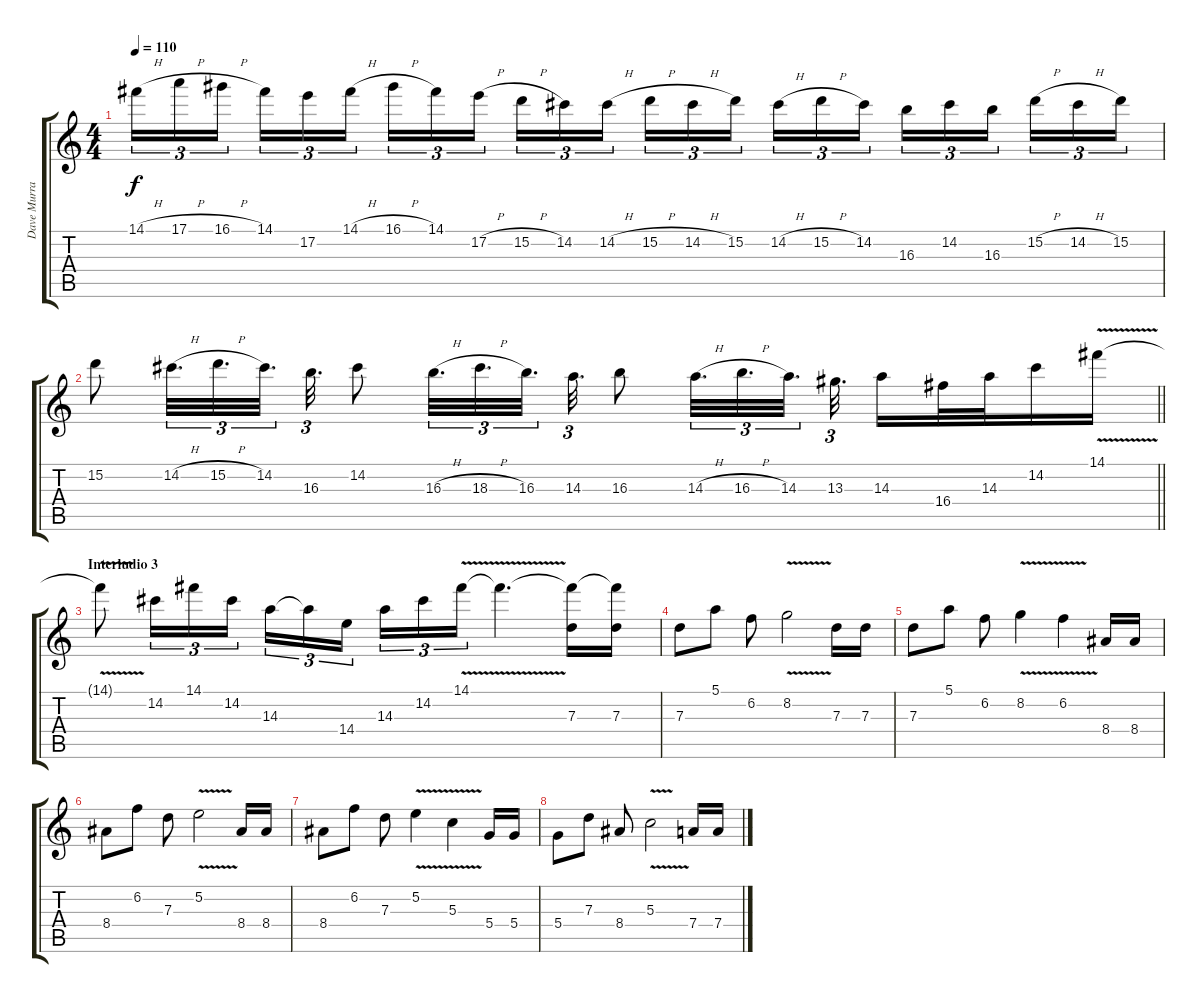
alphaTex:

\track ("Dave Murray" "Dave Murra") {instrument overdrivenguitar}
\staff {score tabs}
\tuning (E4 B3 G3 D3 A2 E2) {hide}
\ts (4 4)
\tempo 110
\clef g2
\ks c
14.1{h}.16{tu (3 2) dy f} 17.1{h}.16{tu (3 2)} 16.1{h}.16{tu (3 2) beam splitsecondary} 14.1.16{tu (3 2)} 17.2.16{tu (3 2)} 14.1{h}.16{tu (3 2)} 16.1{h}.16{tu (3 2)} 14.1.16{tu (3 2)} 17.2{h}.16{tu (3 2) beam splitsecondary} 15.2{h}.16{tu (3 2)} 14.2.16{tu (3 2)} 14.2{h}.16{tu (3 2)} 15.2{h}.16{tu (3 2)} 14.2{h}.16{tu (3 2)} 15.2.16{tu (3 2) beam splitsecondary} 14.2{h}.16{tu (3 2)} 15.2{h}.16{tu (3 2)} 14.2.16{tu (3 2)} 16.3.16{tu (3 2)} 14.2.16{tu (3 2)} 16.3.16{tu (3 2) beam splitsecondary} 15.2{h}.16{tu (3 2)} 14.2{h}.16{tu (3 2)} 15.2.16{tu (3 2)} |
\barLineRight lightlight
15.2.8 14.2{h}.32{d tu (3 2)} 15.2{h}.32{d tu (3 2)} 14.2.32{d tu (3 2)} 16.3.32{d tu (3 2)} 14.2.8 16.3{h}.32{d tu (3 2)} 18.3{h}.32{d tu (3 2)} 16.3.32{d tu (3 2)} 14.3.32{d tu (3 2)} 16.3.8 14.3{h}.32{d tu (3 2)} 16.3{h}.32{d tu (3 2)} 14.3.32{d tu (3 2)} 13.3.32{d tu (3 2)} 14.3.16 16.4.32 14.3.32 14.2.16 14.1{v}.16 |
\section ("" "Interludio 3")
14.1{t}.8 14.2.16{tu (3 2)} 14.1.16{tu (3 2)} 14.2.16{tu (3 2)} 14.3.16{tu (3 2)} 14.3{t}.16{tu (3 2)} 14.4.16{tu (3 2) beam splitsecondary} 14.3.16{tu (3 2)} 14.2.16{tu (3 2)} 14.1{v}.16{tu (3 2)} 14.1{t}.4{d} (14.1{t} 7.3).16{volume 11} (14.1{t} 7.3).16 |
7.3.8{volume 11} 5.1.8 6.2.8 8.2{v}.2 7.3.16 7.3.16 |
7.3.8 5.1.8 6.2.8 8.2{v}.4 6.2{v}.4 8.4.16 8.4.16 |
8.4.8 6.2.8 7.3.8 5.2{v}.2 8.4.16 8.4.16 |
8.4.8 6.2.8 7.3.8 5.2{v}.4 5.3{v}.4 5.4.16 5.4.16 |
5.4.8 7.3.8 8.4.8 5.3{v}.2 7.4.16 7.4.16
